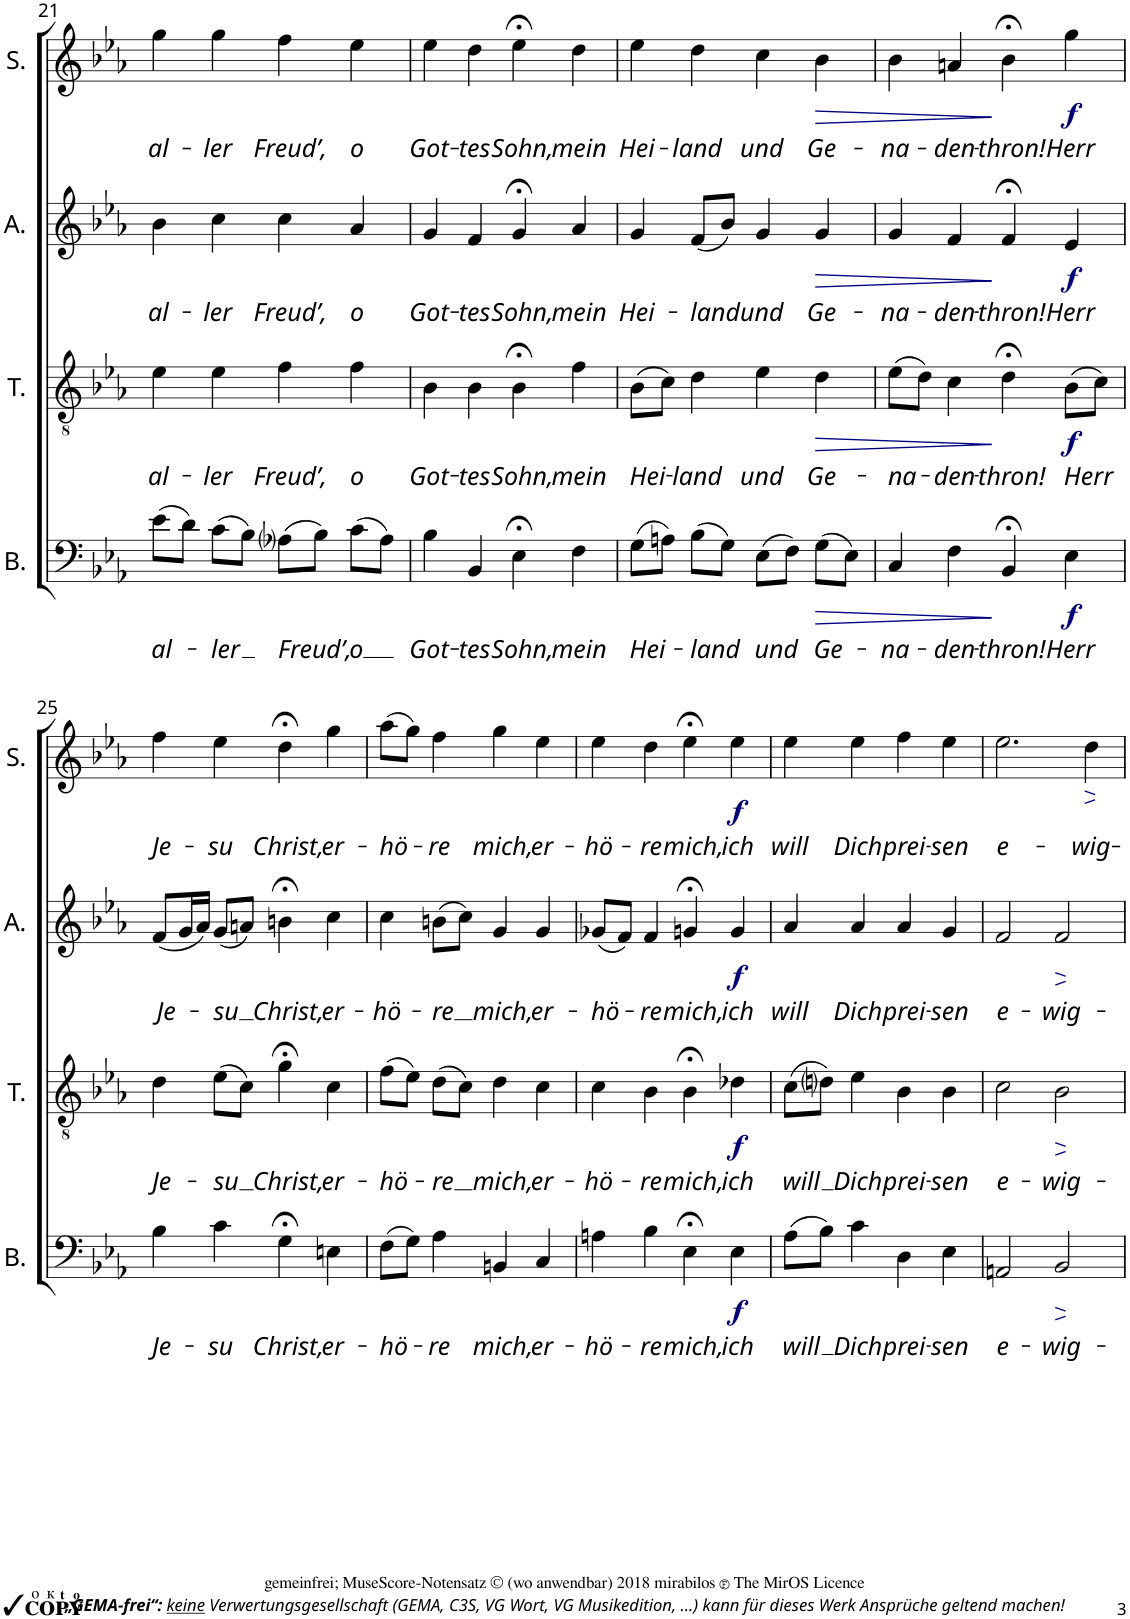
**kern	**text	**dynam	**kern	**text	**dynam	**kern	**text	**dynam	**kern	**text	**dynam
*part4	*part4	*part4	*part3	*part3	*part3	*part2	*part2	*part2	*part1	*part1	*part1
*staff4	*staff4	*staff4	*staff3	*staff3	*staff3	*staff2	*staff2	*staff2	*staff1	*staff1	*staff1
*I"Baß	*	*	*I"Tenor	*	*	*I"Alt	*	*	*I"Sopran	*	*
*I'B.	*	*	*I'T.	*	*	*I'A.	*	*	*I'S.	*	*
!!LO:PB:g=z
*clefF4	*	*	*clefGv2	*	*	*clefG2	*	*	*clefG2	*	*
*k[b-e-a-]	*	*	*k[b-e-a-]	*	*	*k[b-e-a-]	*	*	*k[b-e-a-]	*	*
*M4/4	*	*	*M4/4	*	*	*M4/4	*	*	*M4/4	*	*
*met(c)	*	*	*met(c)	*	*	*met(c)	*	*	*met(c)	*	*
=21	=21	=21	=21	=21	=21	=21	=21	=21	=21	=21	=21
!	!LO:LY:b	!	!	!LO:LY:b	!	!	!LO:LY:b	!	!	!LO:LY:b	!
(8e-\L	al-	.	4e-\	al-	.	4b-\	al-	.	4gg\	al-	.
8d\J)	.	.	.	.	.	.	.	.	.	.	.
!	!LO:LY:b	!	!	!LO:LY:b	!	!	!LO:LY:b	!	!	!LO:LY:b	!
(8c\L	-ler	.	4e-\	-ler	.	4cc\	-ler	.	4gg\	-ler	.
8B-\J)	.	.	.	.	.	.	.	.	.	.	.
!	!LO:LY:b	!	!	!LO:LY:b	!	!	!LO:LY:b	!	!	!LO:LY:b	!
(8A-i\L	Freud’,	.	4f\	Freud’,	.	4cc\	Freud’,	.	4ff\	Freud’,	.
8B-\J)	.	.	.	.	.	.	.	.	.	.	.
!	!LO:LY:b	!	!	!LO:LY:b	!	!	!LO:LY:b	!	!	!LO:LY:b	!
(8c\L	o	.	4f\	o	.	4a-/	o	.	4ee-\	o	.
8A-\J)	.	.	.	.	.	.	.	.	.	.	.
=22	=22	=22	=22	=22	=22	=22	=22	=22	=22	=22	=22
!	!LO:LY:b	!	!	!LO:LY:b	!	!	!LO:LY:b	!	!	!LO:LY:b	!
4B-\	Got-	.	4B-\	Got-	.	4g/	Got-	.	4ee-\	Got-	.
!	!LO:LY:b	!	!	!LO:LY:b	!	!	!LO:LY:b	!	!	!LO:LY:b	!
4BB-/	-tes	.	4B-\	-tes	.	4f/	-tes	.	4dd\	-tes	.
!	!LO:LY:b	!	!	!LO:LY:b	!	!	!LO:LY:b	!	!	!LO:LY:b	!
4E-;<\	Sohn,	.	4B-;<\	Sohn,	.	4g;</	Sohn,	.	4ee-;<\	Sohn,	.
!	!LO:LY:b	!	!	!LO:LY:b	!	!	!LO:LY:b	!	!	!LO:LY:b	!
4F\	mein	.	4f\	mein	.	4a-/	mein	.	4dd\	mein	.
=23	=23	=23	=23	=23	=23	=23	=23	=23	=23	=23	=23
!	!LO:LY:b	!	!	!LO:LY:b	!	!	!LO:LY:b	!	!	!LO:LY:b	!
(8G\L	Hei-	.	(8B-\L	Hei-	.	4g/	Hei-	.	4ee-\	Hei-	.
8An\J)	.	.	8c\J)	.	.	.	.	.	.	.	.
!	!LO:LY:b	!	!	!LO:LY:b	!	!	!LO:LY:b	!	!	!LO:LY:b	!
(8B-\L	-land	.	4d\	-land	.	(8f/L	-land	.	4dd\	-land	.
8G\J)	.	.	.	.	.	8b-/J)	.	.	.	.	.
!	!LO:LY:b	!	!	!LO:LY:b	!	!	!LO:LY:b	!	!	!LO:LY:b	!
(8E-\L	und	.	4e-\	und	.	4g/	und	.	4cc\	und	.
8F\J)	.	.	.	.	.	.	.	.	.	.	.
!	!LO:LY:b	!LO:HP:b	!	!LO:LY:b	!LO:HP:b	!	!LO:LY:b	!LO:HP:b	!	!LO:LY:b	!LO:HP:b
(8G\L	Ge-	>	4d\	Ge-	>	4g/	Ge-	>	4b-\	Ge-	>
8E-\J)	.	.	.	.	.	.	.	.	.	.	.
=24	=24	=24	=24	=24	=24	=24	=24	=24	=24	=24	=24
!	!LO:LY:b	!	!	!LO:LY:b	!	!	!LO:LY:b	!	!	!LO:LY:b	!
4C/	-na-	.	(8e-\L	-na-	.	4g/	-na-	.	4b-\	-na-	.
.	.	.	8d\J)	.	.	.	.	.	.	.	.
!	!LO:LY:b	!	!	!LO:LY:b	!	!	!LO:LY:b	!	!	!LO:LY:b	!
4F\	-den-	.	4c\	-den-	.	4f/	-den-	.	4an/	-den-	.
!	!LO:LY:b	!	!	!LO:LY:b	!	!	!LO:LY:b	!	!	!LO:LY:b	!
4BB-;</	-thron!	]	4d;<\	-thron!	]	4f;</	-thron!	]	4b-;<\	-thron!	]
!	!LO:LY:b	!LO:DY:b	!	!LO:LY:b	!LO:DY:b	!	!LO:LY:b	!LO:DY:b	!	!LO:LY:b	!LO:DY:b
4E-\	Herr	f	(8B-\L	Herr	f	4e-/	Herr	f	4gg\	Herr	f
.	.	.	8c\J)	.	.	.	.	.	.	.	.
!!LO:LB:g=z
=25	=25	=25	=25	=25	=25	=25	=25	=25	=25	=25	=25
!	!LO:LY:b	!	!	!LO:LY:b	!	!	!LO:LY:b	!	!	!LO:LY:b	!
4B-\	Je-	.	4d\	Je-	.	(8f/L	Je-	.	4ff\	Je-	.
.	.	.	.	.	.	16g/L	.	.	.	.	.
.	.	.	.	.	.	16a-/JJ)	.	.	.	.	.
!	!LO:LY:b	!	!	!LO:LY:b	!	!	!LO:LY:b	!	!	!LO:LY:b	!
4c\	-su	.	(8e-\L	-su	.	(8g/L	-su	.	4ee-\	-su	.
.	.	.	8c\J)	.	.	8an/J)	.	.	.	.	.
!	!LO:LY:b	!	!	!LO:LY:b	!	!	!LO:LY:b	!	!	!LO:LY:b	!
4G;<\	Christ,	.	4g;<\	Christ,	.	4bn;<\	Christ,	.	4dd;<\	Christ,	.
!	!LO:LY:b	!	!	!LO:LY:b	!	!	!LO:LY:b	!	!	!LO:LY:b	!
4En\	er-	.	4c\	er-	.	4cc\	er-	.	4gg\	er-	.
=26	=26	=26	=26	=26	=26	=26	=26	=26	=26	=26	=26
!	!LO:LY:b	!	!	!LO:LY:b	!	!	!LO:LY:b	!	!	!LO:LY:b	!
(8F\L	-hö-	.	(8f\L	-hö-	.	4cc\	-hö-	.	(8aa-\L	-hö-	.
8G\J)	.	.	8e-\J)	.	.	.	.	.	8gg\J)	.	.
!	!LO:LY:b	!	!	!LO:LY:b	!	!	!LO:LY:b	!	!	!LO:LY:b	!
4A-\	-re	.	(8d\L	-re	.	(8bn\L	-re	.	4ff\	-re	.
.	.	.	8c\J)	.	.	8cc\J)	.	.	.	.	.
!	!LO:LY:b	!	!	!LO:LY:b	!	!	!LO:LY:b	!	!	!LO:LY:b	!
4BBn/	mich,	.	4d\	mich,	.	4g/	mich,	.	4gg\	mich,	.
!	!LO:LY:b	!	!	!LO:LY:b	!	!	!LO:LY:b	!	!	!LO:LY:b	!
4C/	er-	.	4c\	er-	.	4g/	er-	.	4ee-\	er-	.
=27	=27	=27	=27	=27	=27	=27	=27	=27	=27	=27	=27
!	!LO:LY:b	!	!	!LO:LY:b	!	!	!LO:LY:b	!	!	!LO:LY:b	!
4An\	-hö-	.	4c\	-hö-	.	(8g-X/L	-hö-	.	4ee-\	-hö-	.
.	.	.	.	.	.	8f/J)	.	.	.	.	.
!	!LO:LY:b	!	!	!LO:LY:b	!	!	!LO:LY:b	!	!	!LO:LY:b	!
4B-\	-re	.	4B-\	-re	.	4f/	-re	.	4dd\	-re	.
!	!LO:LY:b	!	!	!LO:LY:b	!	!	!LO:LY:b	!	!	!LO:LY:b	!
4E-;<\	mich,	.	4B-;<\	mich,	.	4gn;</	mich,	.	4ee-;<\	mich,	.
!	!LO:LY:b	!LO:DY:b	!	!LO:LY:b	!LO:DY:b	!	!LO:LY:b	!LO:DY:b	!	!LO:LY:b	!LO:DY:b
4E-\	ich	f	4d-X\	ich	f	4g/	ich	f	4ee-\	ich	f
=28	=28	=28	=28	=28	=28	=28	=28	=28	=28	=28	=28
!	!LO:LY:b	!	!	!LO:LY:b	!	!	!LO:LY:b	!	!	!LO:LY:b	!
(8A-\L	will	.	(8c\L	will	.	4a-/	will	.	4ee-\	will	.
8B-\J)	.	.	8dni\J)	.	.	.	.	.	.	.	.
!	!LO:LY:b	!	!	!LO:LY:b	!	!	!LO:LY:b	!	!	!LO:LY:b	!
4c\	Dich	.	4e-\	Dich	.	4a-/	Dich	.	4ee-\	Dich	.
!	!LO:LY:b	!	!	!LO:LY:b	!	!	!LO:LY:b	!	!	!LO:LY:b	!
4D\	prei-	.	4B-\	prei-	.	4a-/	prei-	.	4ff\	prei-	.
!	!LO:LY:b	!	!	!LO:LY:b	!	!	!LO:LY:b	!	!	!LO:LY:b	!
4E-\	-sen	.	4B-\	-sen	.	4g/	-sen	.	4ee-\	-sen	.
=29	=29	=29	=29	=29	=29	=29	=29	=29	=29	=29	=29
!	!LO:LY:b	!	!	!LO:LY:b	!	!	!LO:LY:b	!	!	!LO:LY:b	!
2AAn/	e-	.	2c\	e-	.	2f/	e-	.	2.ee-\	e-	.
!	!LO:LY:b	!	!	!LO:LY:b	!	!	!LO:LY:b	!	!	!	!
2BB-/	-wig-	.	2B-\	-wig-	.	2f/	-wig-	.	.	.	.
!	!	!	!	!	!	!	!	!	!	!LO:LY:b	!
.	.	.	.	.	.	.	.	.	4dd\	-wig-	.
=	=	=	=	=	=	=	=	=	=	=	=
*-	*-	*-	*-	*-	*-	*-	*-	*-	*-	*-	*-
